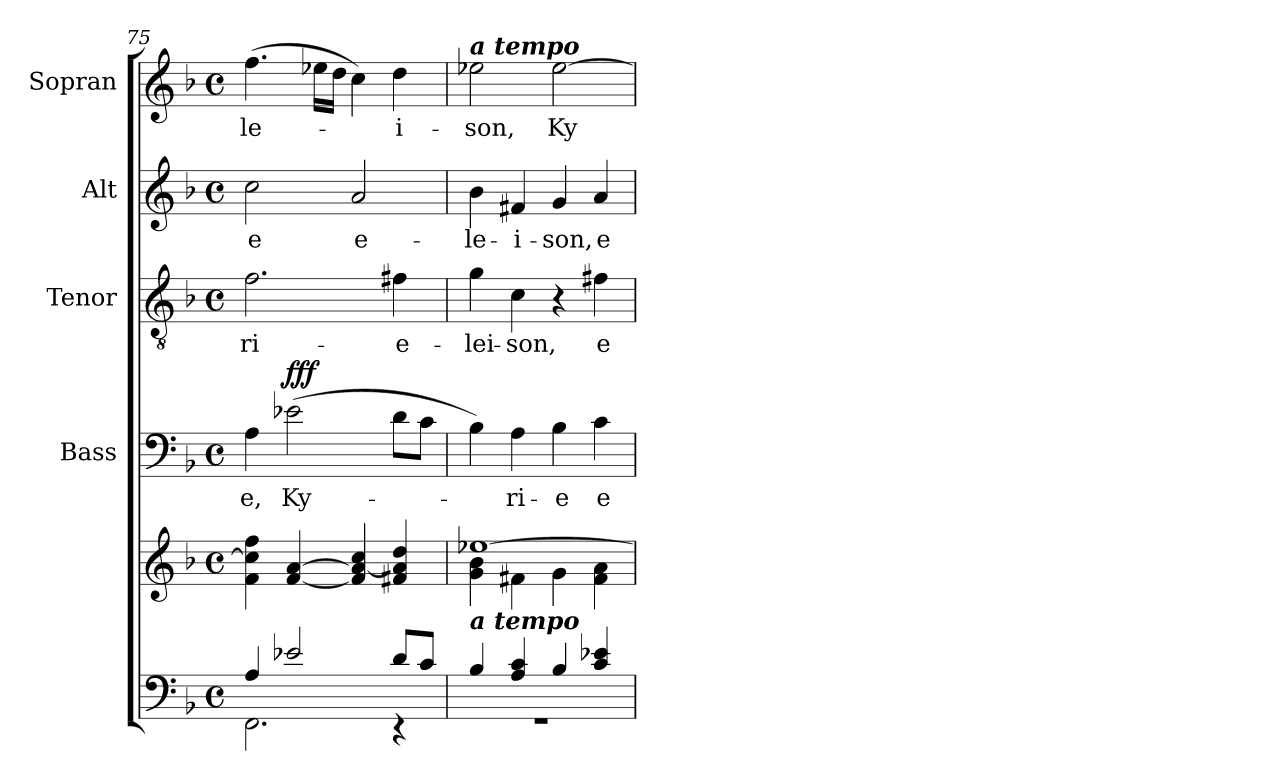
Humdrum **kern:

**kern	**kern	**kern	**text	**dynam	**kern	**text	**kern	**text	**kern	**text
*part5	*part5	*part4	*part4	*part4	*part3	*part3	*part2	*part2	*part1	*part1
*staff6	*staff5	*staff4	*staff4	*staff4	*staff3	*staff3	*staff2	*staff2	*staff1	*staff1
*	*	*I"Bass	*	*	*I"Tenor	*	*I"Alt	*	*I"Sopran	*
*	*	*I'B.	*	*	*I'T.	*	*I'A.	*	*I'S.	*
!!LO:PB:g=z
*clefF4	*clefG2	*clefF4	*	*	*clefGv2	*	*clefG2	*	*clefG2	*
*k[b-]	*k[b-]	*k[b-]	*	*	*k[b-]	*	*k[b-]	*	*k[b-]	*
*F:	*F:	*F:	*	*	*F:	*	*F:	*	*F:	*
*M4/4	*M4/4	*M4/4	*	*	*M4/4	*	*M4/4	*	*M4/4	*
*met(c)	*met(c)	*met(c)	*	*	*met(c)	*	*met(c)	*	*met(c)	*
=75	=75	=75	=75	=75	=75	=75	=75	=75	=75	=75
*^	*	*	*	*	*	*	*	*	*	*
!	!	!	!	!LO:LY:b	!	!	!LO:LY:b	!	!LO:LY:b	!	!LO:LY:b
4A/	2.FF\	4f\ 4cc\] 4ff\	4A\	-e,	.	2.f\	-ri-	2cc\	-e	(>4.ff\	-le-
!	!	!	!	!LO:LY:b	!LO:DY:a	!	!	!	!	!	!
2e-X/	.	[4f/ [4a/	(>2e-X\	Ky-	fff	.	.	.	.	.	.
.	.	.	.	.	.	.	.	.	.	16ee-X\LL	.
.	.	.	.	.	.	.	.	.	.	16dd\JJ	.
!	!	!	!	!	!	!	!	!	!LO:LY:b	!	!
.	.	4f/] 4a/_ 4cc/	.	.	.	.	.	2a/	e-	4cc\)	.
!	!	!	!	!	!	!	!LO:LY:b	!	!	!	!LO:LY:b
8d/L	4r	4f#X/ 4a/] 4dd/	8d\L	.	.	4f#X\	-e-	.	.	4dd\	-i-
8c/J	.	.	8c\J	.	.	.	.	.	.	.	.
=76	=76	=76	=76	=76	=76	=76	=76	=76	=76	=76	=76
*	*	*^	*	*	*	*	*	*	*	*	*
!	!	!	!	!	!	!	!	!	!	!	!LO:TX:a:Bi:t=a tempo	!
!	!	!LO:TX:b:Bi:t=a tempo	!	!	!	!	!	!	!	!	!	!
!	!	!	!	!	!	!	!	!LO:LY:b	!	!LO:LY:b	!	!LO:LY:b
4B-/	1rAA	[>1ee-X	4g\ 4b-\	4B-\)	.	.	4g\	-lei-	4b-\	-le-	2ee-X\	-son,
!	!	!	!	!	!LO:LY:b	!	!	!LO:LY:b	!	!LO:LY:b	!	!
4A/ 4c/	.	.	4f#X\	4A\	-ri-	.	4c\	-son,	4f#X/	-i-	.	.
!	!	!	!	!	!LO:LY:b	!	!	!	!	!LO:LY:b	!	!LO:LY:b
4B-/	.	.	4g\	4B-\	-e	.	4r	.	4g/	-son,	[2ee-\	Ky-
!	!	!	!	!	!LO:LY:b	!	!	!LO:LY:b	!	!LO:LY:b	!	!
4c/ 4e-X/	.	.	4f#\ 4a\	4c\	e-	.	4f#X\	e-	4a/	e-	.	.
*v	*v	*	*	*	*	*	*	*	*	*	*	*
*	*v	*v	*	*	*	*	*	*	*	*	*
=	=	=	=	=	=	=	=	=	=	=
*-	*-	*-	*-	*-	*-	*-	*-	*-	*-	*-
